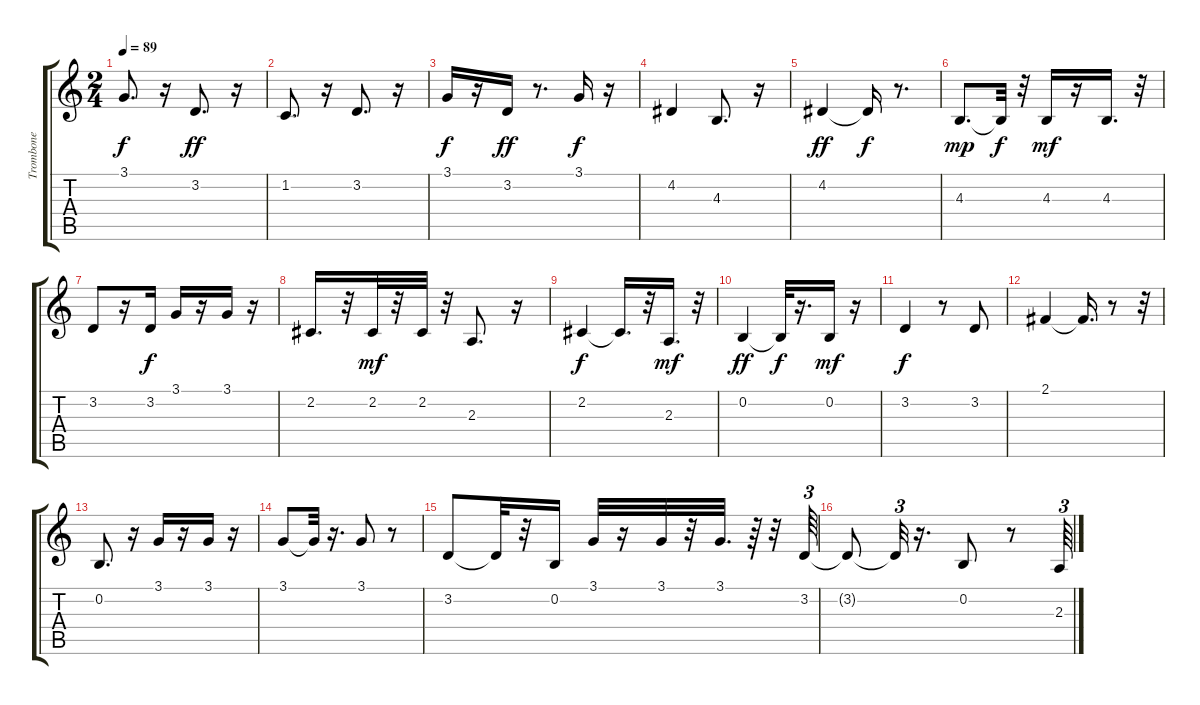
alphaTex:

\track ("Trombone" "Trombone") {instrument trombone}
\staff {score tabs}
\tuning (E4 B3 G3 D3 A2 E2) {hide}
\ts (2 4)
\tempo 89
\clef g2
\ks c
3.1.8{d dy f} r.16 3.2.8{d dy ff} r.16 |
1.2.8{d} r.16 3.2.8{d} r.16 |
3.1.16{dy f} r.16 3.2.16{dy ff} r.8{d} 3.1.16{dy f} r.16 |
4.2.4 4.3.8{d} r.16 |
4.2.4{dy ff} 4.2{t}.16{dy f} r.8{d} |
4.3.8{d dy mp} 4.3{t}.32{dy f} r.32 4.3.16{dy mf} r.16 4.3.16{d} r.32 |
3.2.8 r.16 3.2.16{dy f} 3.1.16 r.16 3.1.16 r.16 |
2.2.16{d} r.32 2.2.32{dy mf} r.32 2.2.32 r.32 2.3.8{d} r.16 |
2.2.4{dy f} 2.2{t}.16{d} r.32 2.3.16{d dy mf} r.32 |
0.2.4{dy ff} 0.2{t}.32{dy f} r.16{d} 0.2.16{dy mf} r.16 |
3.2.4{dy f} r.8 3.2.8 |
2.1.4 2.1{t}.16{d} r.8 r.32 |
0.2.8{d} r.16 3.1.16 r.16 3.1.16 r.16 |
3.1.8 3.1{t}.32 r.16{d} 3.1.8 r.8 |
3.2.8 3.2{t}.32 r.32 0.2.16 3.1.32 r.16 3.1.32 r.32 3.1.32{d} r.64 r.32 3.2.64{tu (3 2)} |
3.2{t}.8 3.2{t}.32{tu (3 2)} r.16{d} 0.2.8 r.8 2.3.64{tu (3 2)}
